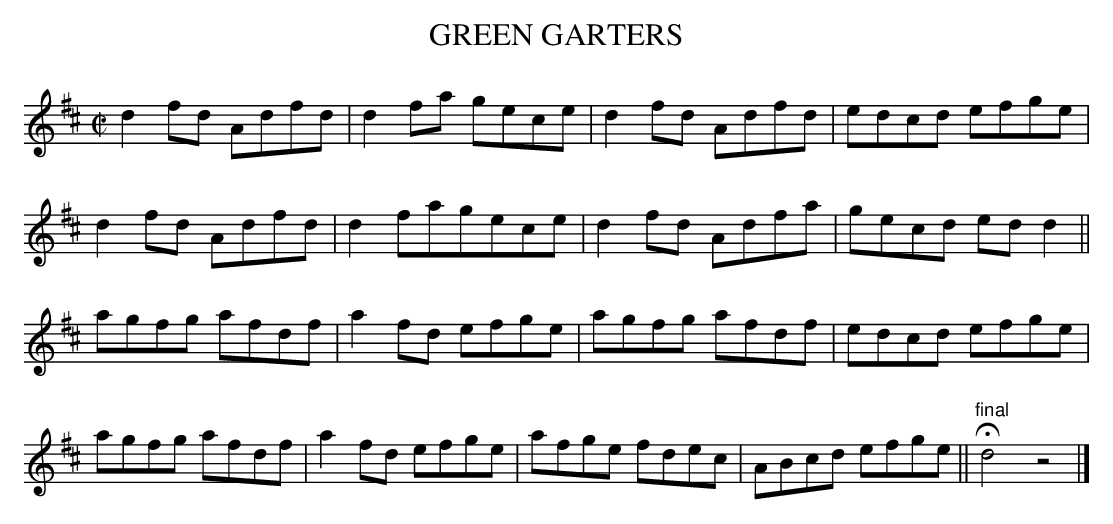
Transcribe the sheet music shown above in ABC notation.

X:1
T:GREEN GARTERS
M:C|
L:1/8
K:D
d2fd Adfd|d2fa gece|d2fd Adfd|edcd efge|
d2fd Adfd|d2fagece|d2fd Adfa|gecd edd2||
agfg afdf|a2fd efge|agfg afdf|edcd efge|
agfg afdf|a2fd efge|afge fdec|ABcd efge||"final"Hd4z4|]
